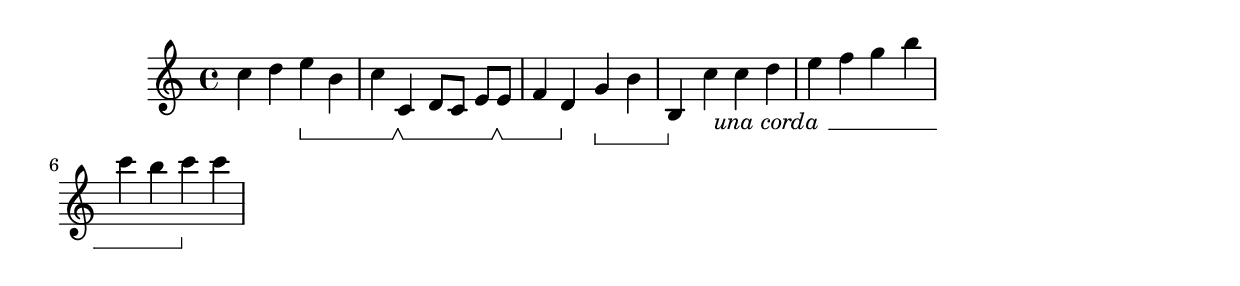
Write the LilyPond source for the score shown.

\version "2.1.26"

\header {

    texidoc = "The brackets of a piano pedal should start and end at
 the left side of the note. If a note is shared between two brackets,
 these ends are flared.

At a line-break, there are no vertical endings.  " }

\score {
    \notes \relative c'' {
        \set Staff.pedalSustainStyle = #'bracket

        c4 d e \sustainDown b c c, \sustainUp \sustainDown  d8[ c]  e8[ 
	    e \sustainUp \sustainDown] f4 d
        \sustainUp g \sustainDown b b, \sustainUp c'

        \set Staff.pedalUnaCordaStyle = #'mixed

        c4 d \unaCorda e f g
        b  | \break c b c \treCorde c
    }
    \paper { raggedright = ##t }
}
